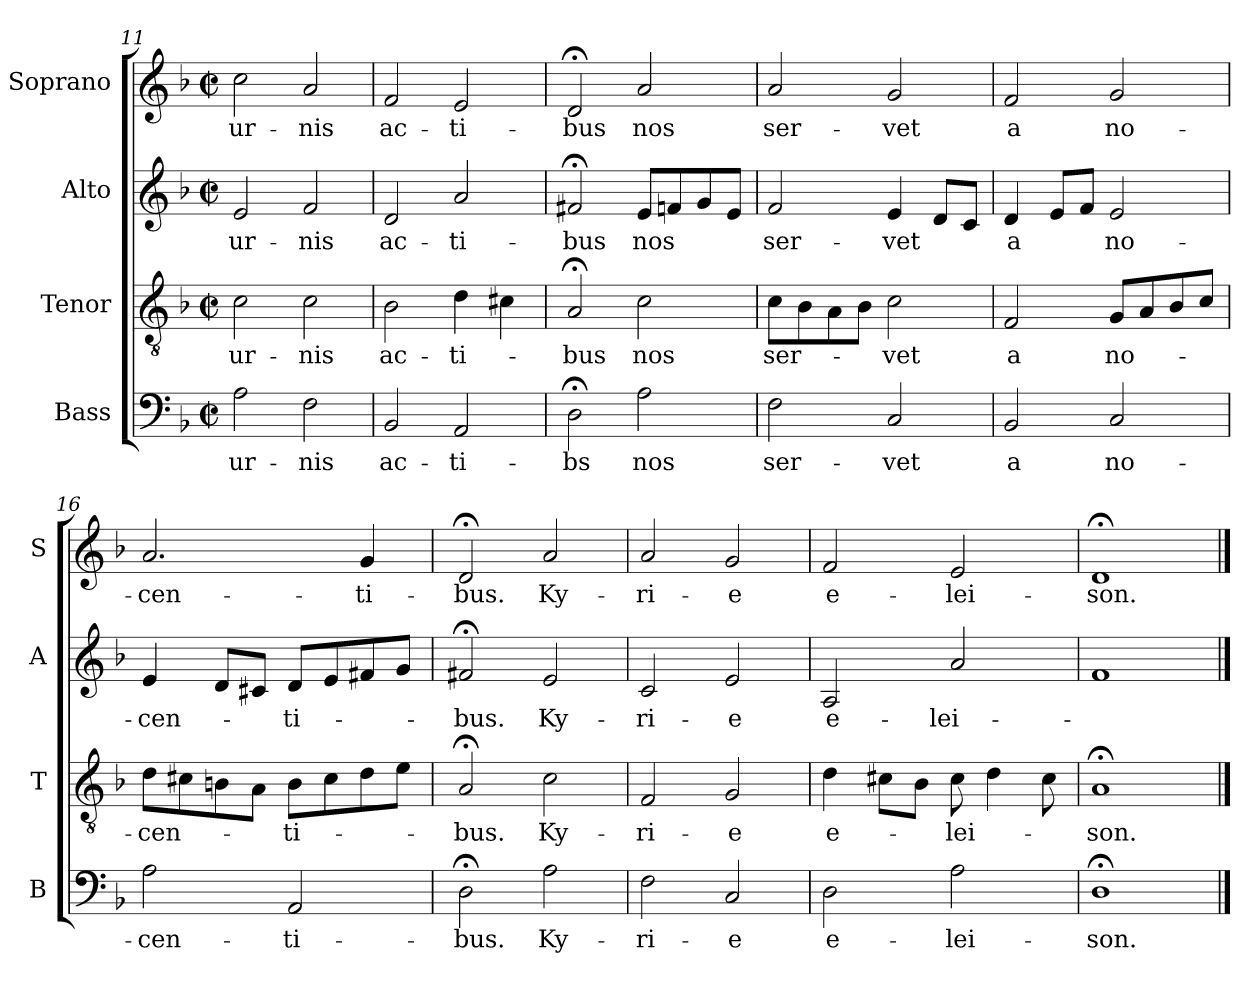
**kern	**text	**kern	**text	**kern	**text	**kern	**text
*part4	*part4	*part3	*part3	*part2	*part2	*part1	*part1
*staff4	*staff4	*staff3	*staff3	*staff2	*staff2	*staff1	*staff1
*I"Bass	*	*I"Tenor	*	*I"Alto	*	*I"Soprano	*
*I'B	*	*I'T	*	*I'A	*	*I'S	*
!!LO:PB:g=z
*clefF4	*	*clefGv2	*	*clefG2	*	*clefG2	*
*k[b-]	*	*k[b-]	*	*k[b-]	*	*k[b-]	*
*F:	*	*F:	*	*F:	*	*F:	*
*M2/2	*	*M2/2	*	*M2/2	*	*M2/2	*
*met(c|)	*	*met(c|)	*	*met(c|)	*	*met(c|)	*
=11	=11	=11	=11	=11	=11	=11	=11
2A\	-ur-	2c\	-ur-	2e/	-ur-	2cc\	-ur-
2F\	-nis	2c\	-nis	2f/	-nis	2a/	-nis
=12	=12	=12	=12	=12	=12	=12	=12
2BB-/	ac-	2B-\	ac-	2d/	ac-	2f/	ac-
2AA/	-ti-	4d\	-ti-	2a/	-ti-	2e/	-ti-
.	.	4c#X\	.	.	.	.	.
=13	=13	=13	=13	=13	=13	=13	=13
2D;<\	-bs	2A;</	-bus	2f#X;</	-bus	2d;</	-bus
2A\	nos	2c\	nos	8e/L	nos	2a/	nos
.	.	.	.	8fn/	.	.	.
.	.	.	.	8g/	.	.	.
.	.	.	.	8e/J	.	.	.
=14	=14	=14	=14	=14	=14	=14	=14
2F\	ser-	8c\L	ser-	2f/	ser-	2a/	ser-
.	.	8B-\	.	.	.	.	.
.	.	8A\	.	.	.	.	.
.	.	8B-\J	.	.	.	.	.
2C/	-vet	2c\	-vet	4e/	-vet	2g/	-vet
.	.	.	.	8d/L	.	.	.
.	.	.	.	8c/J	.	.	.
=15	=15	=15	=15	=15	=15	=15	=15
2BB-/	a	2F/	a	4d/	a	2f/	a
.	.	.	.	8e/L	.	.	.
.	.	.	.	8f/J	.	.	.
2C/	no-	8G/L	no-	2e/	no-	2g/	no-
.	.	8A/	.	.	.	.	.
.	.	8B-/	.	.	.	.	.
.	.	8c/J	.	.	.	.	.
!!LO:LB:g=z
=16	=16	=16	=16	=16	=16	=16	=16
2A\	-cen-	8d\L	-cen-	4e/	-cen-	2.a/	-cen-
.	.	8c#X\	.	.	.	.	.
.	.	8Bn\	.	8d/L	.	.	.
.	.	8A\J	.	8c#X/J	.	.	.
2AA/	-ti-	8B\L	-ti-	8d/L	-ti-	.	.
.	.	8c#\	.	8e/	.	.	.
.	.	8d\	.	8f#X/	.	4g/	-ti-
.	.	8e\J	.	8g/J	.	.	.
=17	=17	=17	=17	=17	=17	=17	=17
2D;<\	-bus.	2A;</	-bus.	2f#X;</	-bus.	2d;</	-bus.
2A\	Ky-	2c\	Ky-	2e/	Ky-	2a/	Ky-
=18	=18	=18	=18	=18	=18	=18	=18
2F\	-ri-	2F/	-ri-	2c/	-ri-	2a/	-ri-
2C/	-e	2G/	-e	2e/	-e	2g/	-e
=19	=19	=19	=19	=19	=19	=19	=19
2D\	e-	4d\	e-	2A/	e-	2f/	e-
.	.	8c#X\L	.	.	.	.	.
.	.	8B-\J	.	.	.	.	.
2A\	-lei-	8c#\	-lei-	2a/	-lei-	2e/	-lei-
.	.	4d\	.	.	.	.	.
.	.	8c#\	.	.	.	.	.
=20	=20	=20	=20	=20	=20	=20	=20
1D;<	-son.	1A;<	-son.	1f	.	1d;<	-son.
==	==	==	==	==	==	==	==
*-	*-	*-	*-	*-	*-	*-	*-
